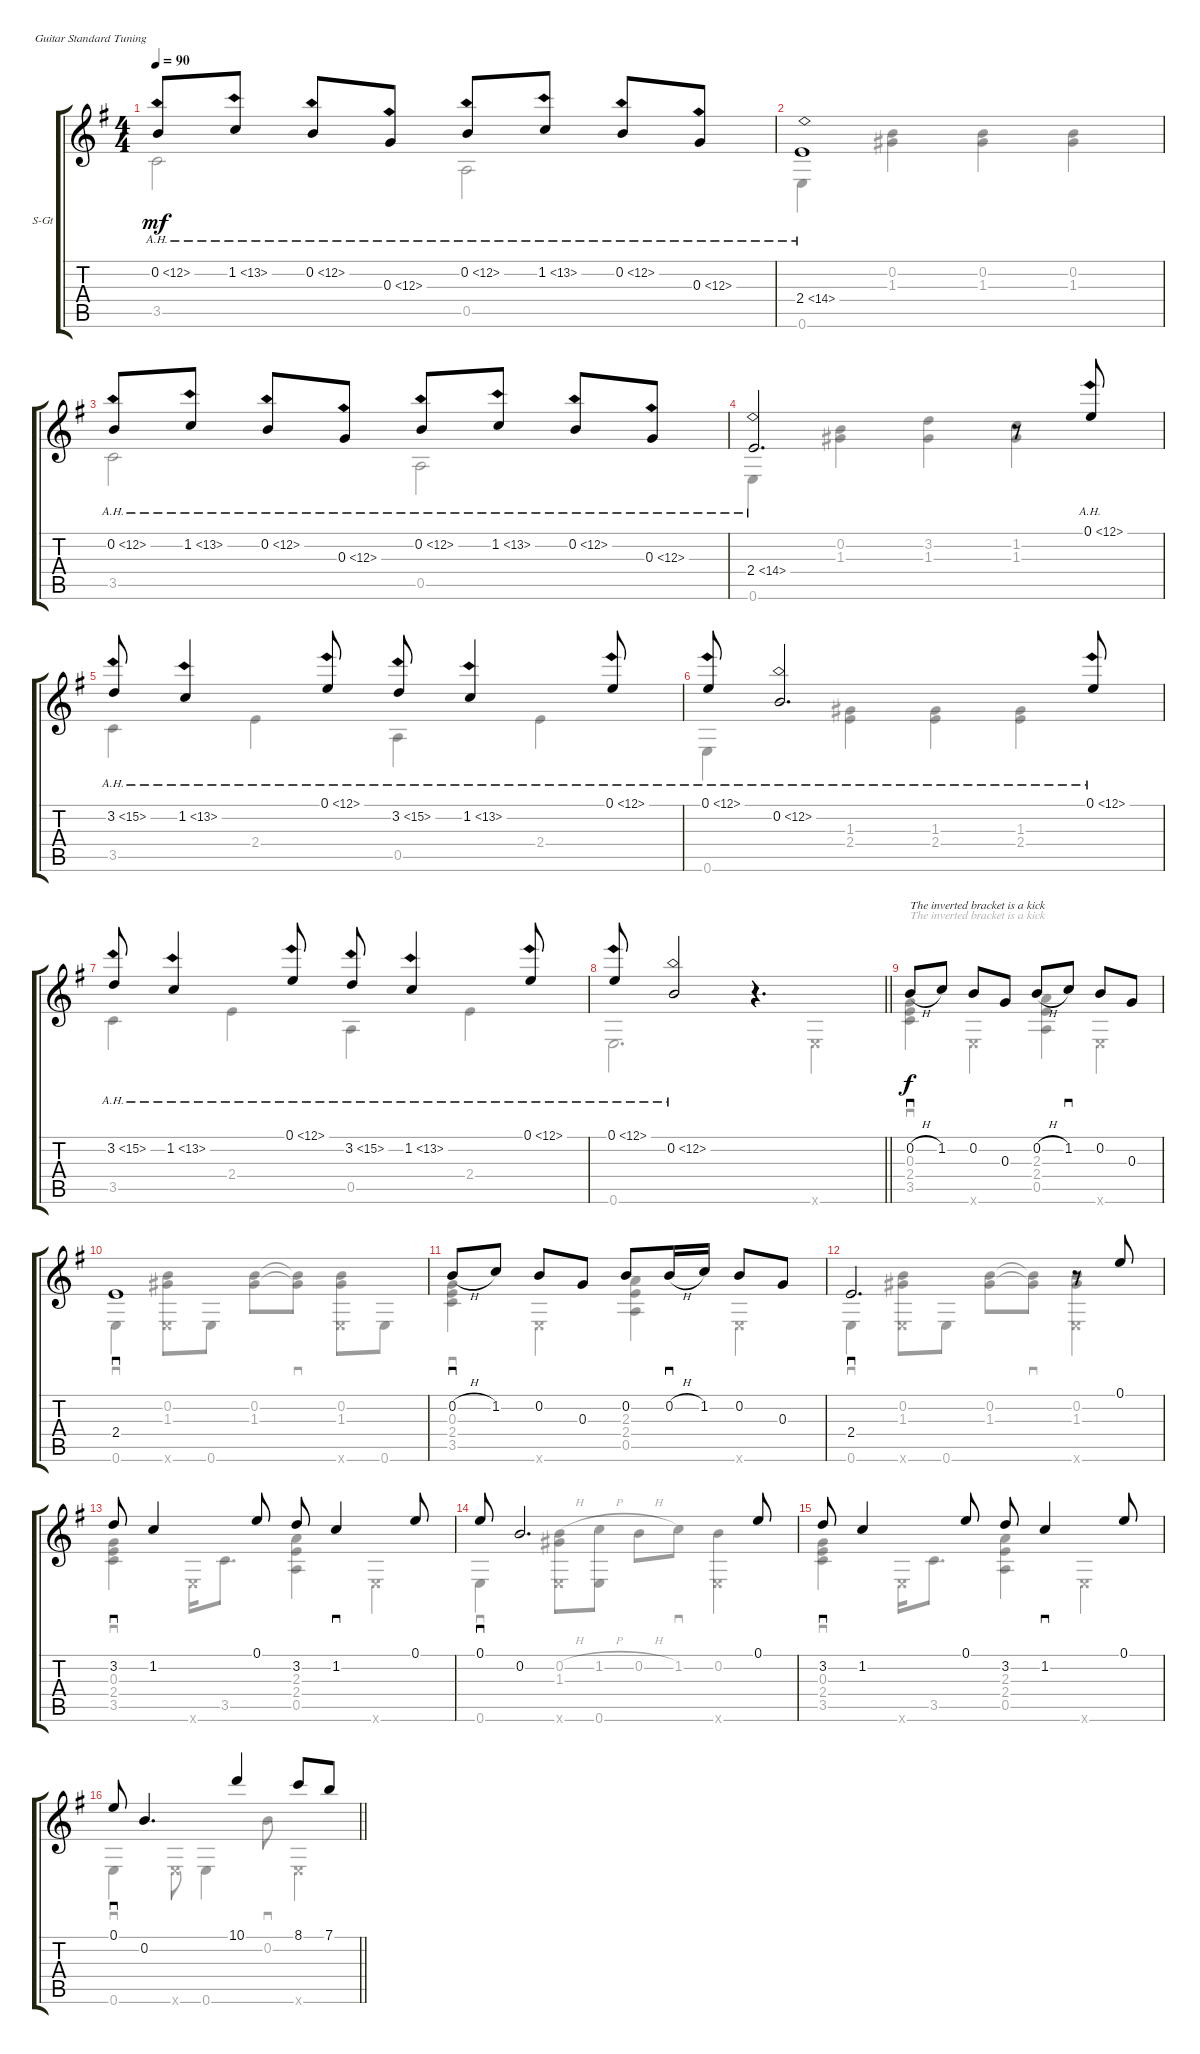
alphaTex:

\defaultSystemsLayout 4
\bracketExtendMode groupsimilarinstruments
\firstSystemTrackNameOrientation horizontal
\otherSystemsTrackNameOrientation horizontal
\track ("Steel Guitar" "S-Gt") {instrument acousticguitarsteel}
\staff {score tabs}
\tuning (E4 B3 G3 D3 A2 E2)
\voice
\ts (4 4)
\tempo 90
\clef g2
\scale
0.578808
\ks g
0.2{ah 12}.8{dy mf instrument acousticguitarsteel} 1.2{ah 12}.8 0.2{ah 12}.8 0.3{ah 12}.8 0.2{ah 12}.8 1.2{ah 12}.8 0.2{ah 12}.8 0.3{ah 12}.8 |
\scale
0.420988 2.4{ah 12}.1 |
\scale
0.530785 0.2{ah 12}.8 1.2{ah 12}.8 0.2{ah 12}.8 0.3{ah 12}.8 0.2{ah 12}.8 1.2{ah 12}.8 0.2{ah 12}.8 0.3{ah 12}.8 |
\scale
0.469202 2.4{ah 12}.2{d} r.8 0.1{ah 12}.8 |
\scale
0.53752 3.2{ah 12}.8 1.2{ah 12}.4 0.1{ah 12}.8 3.2{ah 12}.8 1.2{ah 12}.4 0.1{ah 12}.8 |
\scale
0.462724 0.1{ah 12}.8 0.2{ah 12}.2{d} 0.1{ah 12}.8 |
\scale
0.386861 3.2{ah 12}.8 1.2{ah 12}.4 0.1{ah 12}.8 3.2{ah 12}.8 1.2{ah 12}.4 0.1{ah 12}.8 |
\scale
0.285081
\barLineRight lightlight
0.1{ah 12}.8 0.2{ah 12}.2 r.4{d} |
\scale
0.327859 0.2{h}.8{sd txt "The inverted bracket is a kick" dy f} 1.2.8 0.2.8 0.3.8 0.2{h}.8 1.2.8{sd} 0.2.8 0.3.8 |
\scale
0.511043 2.4.1{sd} |
\scale
0.489037 0.2{h}.8{sd} 1.2.8 0.2.8 0.3.8 0.2.8 0.2{h}.16{sd} 1.2.16 0.2.8 0.3.8 |
\scale
0.521654 2.4.2{d sd} r.8 0.1.8 |
\scale
0.478679 3.2.8{sd} 1.2.4 0.1.8 3.2.8 1.2.4{sd} 0.1.8 |
\scale
0.531055 0.1.8{sd} 0.2.2{d} 0.1.8 |
\scale
0.469013 3.2.8{sd} 1.2.4 0.1.8 3.2.8 1.2.4{sd} 0.1.8 |
\scale
0.523083
\barLineRight lightlight
0.1.8{sd} 0.2.4{d} 10.1.4 8.1.8 7.1.8
\voice
\clef g2
\ottava regular
\simile none
\scale
0.578808
\ks g
3.5.2{dy mf} 0.5.2 |
\scale
0.420988 0.6.4 (1.3 0.2).4 (0.2 1.3).4 (1.3 0.2).4 |
\scale
0.530785 3.5.2 0.5.2 |
\scale
0.469202 0.6.4 (1.3 0.2).4 (3.2 1.3).4 (1.3 1.2).4 |
\scale
0.53752 3.5.4 2.4.4 0.5.4 2.4.4 |
\scale
0.462724 0.6.4 (2.4 1.3).4 (1.3 2.4).4 (2.4 1.3).4 |
\scale
0.386861 3.5.4 2.4.4 0.5.4 2.4.4 |
\scale
0.285081
\barLineRight lightlight
0.6.2{d} 0.6{x}.4 |
\scale
0.327859 (3.5 0.3 2.4).4{sd txt "The inverted bracket is a kick" dy f} 0.6{x}.4 (0.5 2.4 2.3).4 0.6{x}.4 |
\scale
0.511043 0.6.4{sd} (0.6{x} 1.3 0.2).8 0.6.8 (1.3 0.2).8 (0.2{t} 1.3{t}).8{sd} (0.2 1.3 0.6{x}).8 0.6.8 |
\scale
0.489037 (3.5 0.3 2.4).4{sd} 0.6{x}.4 (0.5 2.4 2.3).4 0.6{x}.4 |
\scale
0.521654 0.6.4{sd} (0.6{x} 1.3 0.2).8 0.6.8 (0.2 1.3).8 (0.2{t} 1.3{t}).8{sd} (0.6{x} 0.2 1.3).4 |
\scale
0.478679 (3.5 2.4 0.3).4{sd} 0.6{x}.16 3.5.8{d} (2.3 2.4 0.5).4 0.6{x}.4 |
\scale
0.531055 0.6.4{sd} (0.6{x} 1.3 0.2{h}).8 (1.2{h} 0.6).8 0.2{h}.8 1.2.8{sd} (0.2 0.6{x}).4 |
\scale
0.469013 (3.5 2.4 0.3).4{sd} 0.6{x}.16 3.5.8{d} (2.3 2.4 0.5).4 0.6{x}.4 |
\scale
0.523083
\barLineRight lightlight
0.6.4{sd} 0.6{x}.8 0.6.4 0.2.8{sd} 0.6{x}.4
